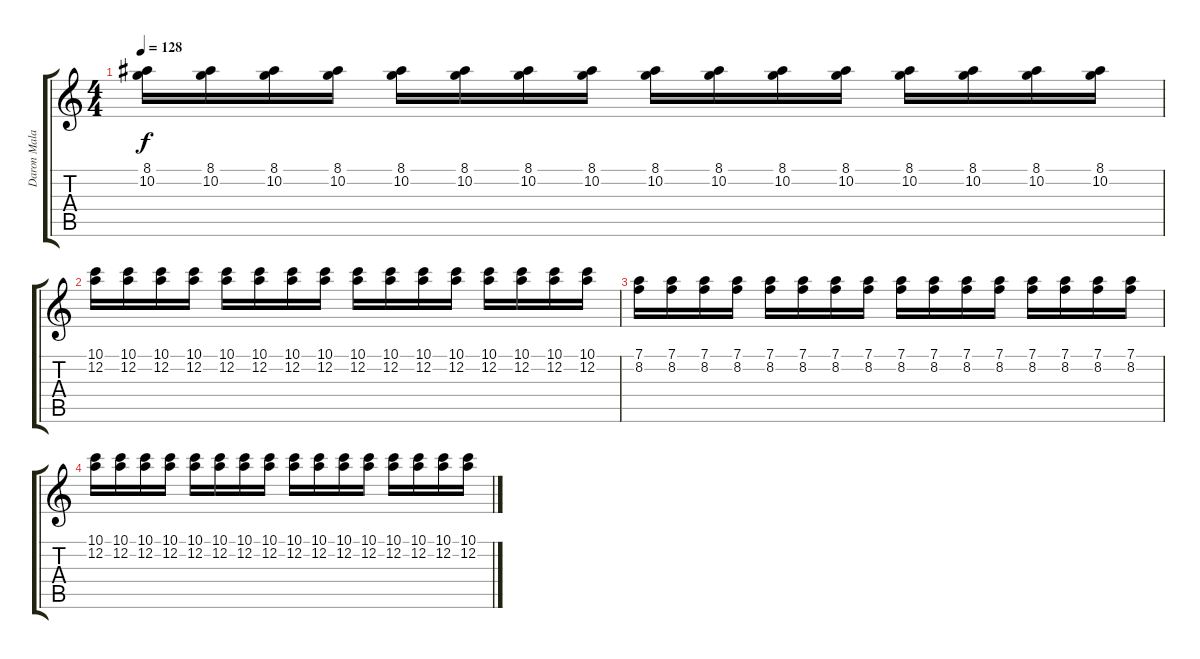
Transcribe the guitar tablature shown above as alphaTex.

\track ("Daron Malakian " "Daron Mala") {instrument electricguitarclean}
\staff {score tabs}
\tuning (D4 A3 F3 C3 G2 C2) {hide}
\ts (4 4)
\tempo 128
\clef g2
\ks c
(8.1 10.2).16{dy f} (8.1 10.2).16 (8.1 10.2).16 (8.1 10.2).16 (8.1 10.2).16 (8.1 10.2).16 (8.1 10.2).16 (8.1 10.2).16 (8.1 10.2).16 (8.1 10.2).16 (8.1 10.2).16 (8.1 10.2).16 (8.1 10.2).16 (8.1 10.2).16 (8.1 10.2).16 (8.1 10.2).16 |
(10.1 12.2).16 (10.1 12.2).16 (10.1 12.2).16 (10.1 12.2).16 (10.1 12.2).16 (10.1 12.2).16 (10.1 12.2).16 (10.1 12.2).16 (10.1 12.2).16 (10.1 12.2).16 (10.1 12.2).16 (10.1 12.2).16 (10.1 12.2).16 (10.1 12.2).16 (10.1 12.2).16 (10.1 12.2).16 |
(7.1 8.2).16 (7.1 8.2).16 (7.1 8.2).16 (7.1 8.2).16 (7.1 8.2).16 (7.1 8.2).16 (7.1 8.2).16 (7.1 8.2).16 (7.1 8.2).16 (7.1 8.2).16 (7.1 8.2).16 (7.1 8.2).16 (7.1 8.2).16 (7.1 8.2).16 (7.1 8.2).16 (7.1 8.2).16 |
(10.1 12.2).16 (10.1 12.2).16 (10.1 12.2).16 (10.1 12.2).16 (10.1 12.2).16 (10.1 12.2).16 (10.1 12.2).16 (10.1 12.2).16 (10.1 12.2).16 (10.1 12.2).16 (10.1 12.2).16 (10.1 12.2).16 (10.1 12.2).16 (10.1 12.2).16 (10.1 12.2).16 (10.1 12.2).16
